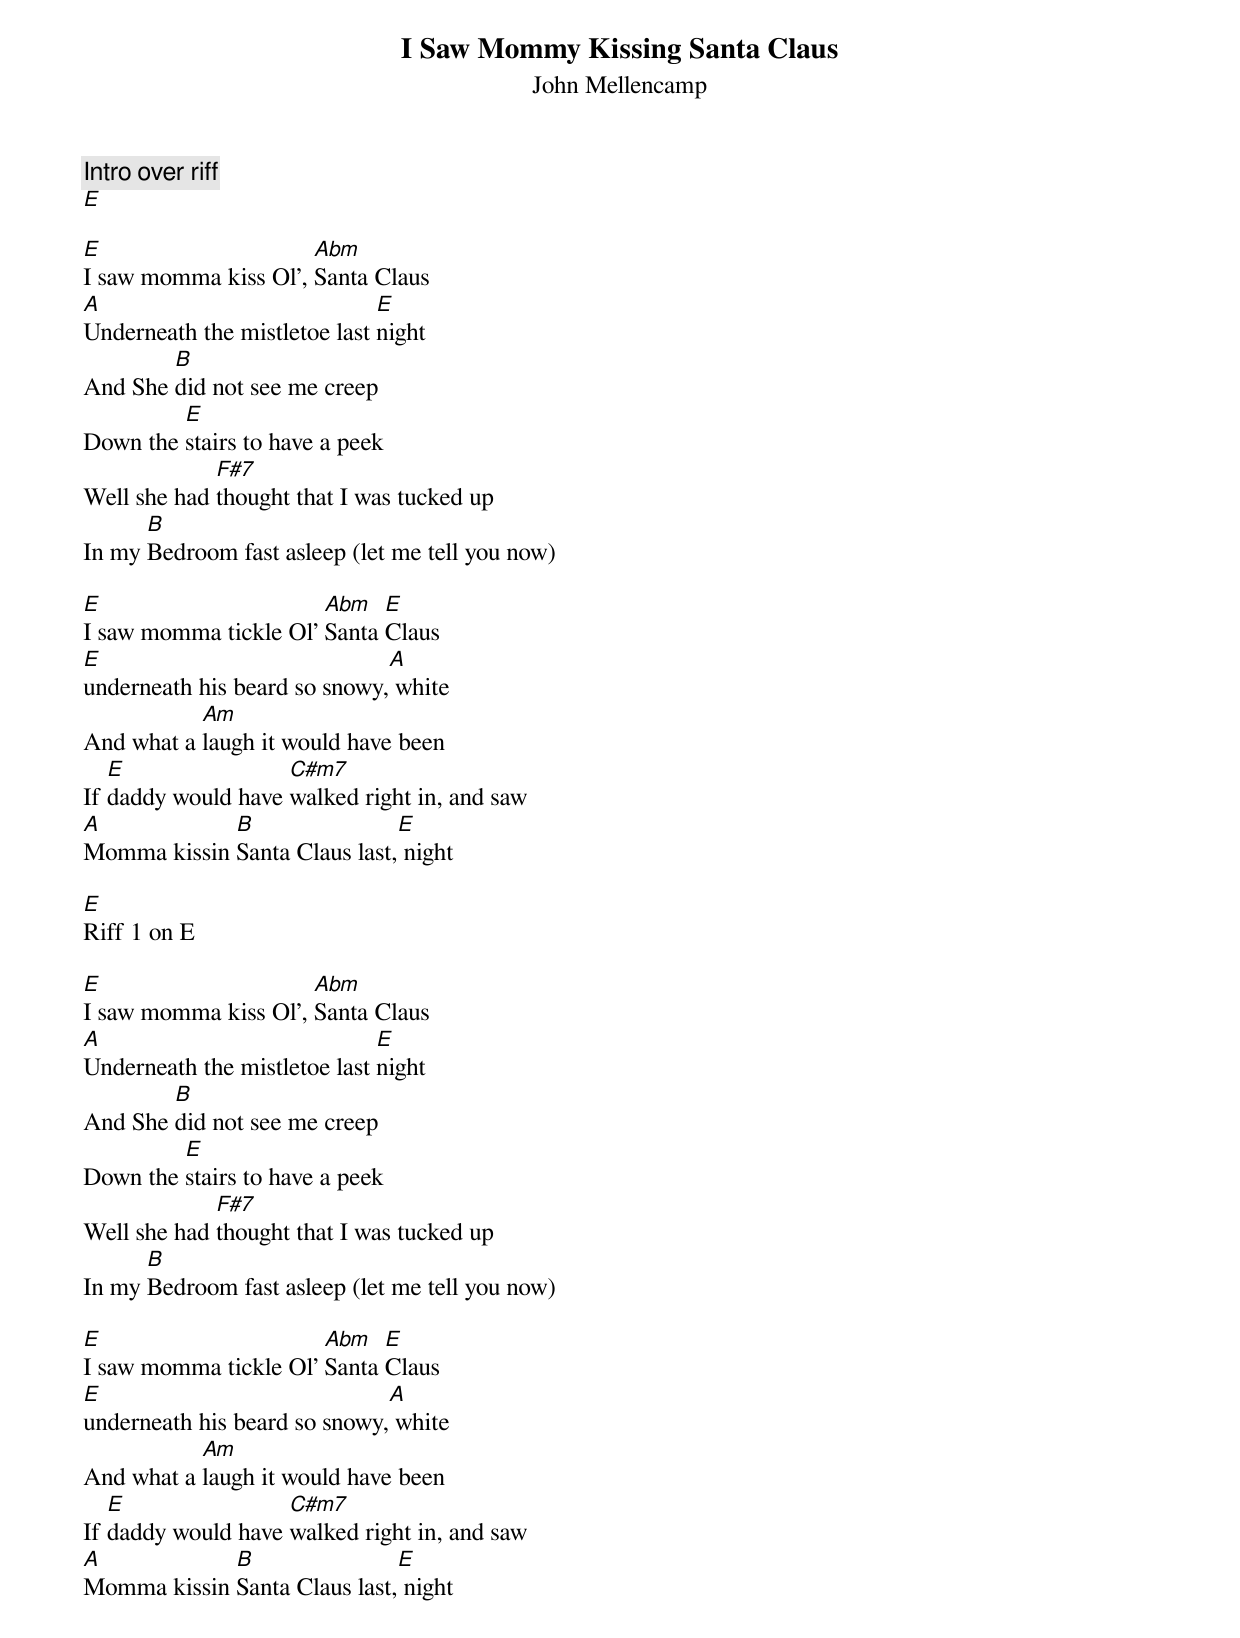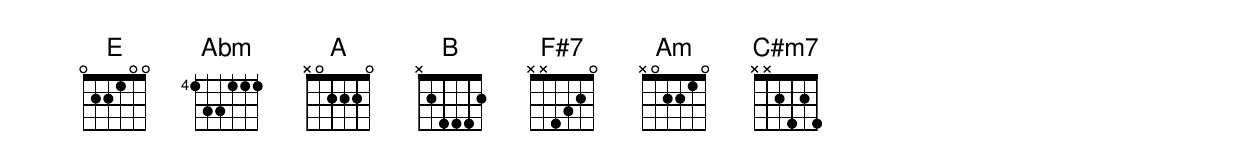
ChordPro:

{title: I Saw Mommy Kissing Santa Claus}
{subtitle: John Mellencamp}

{c:Intro over riff}
[E]

[E]I saw momma kiss Ol', [Abm]Santa Claus
[A]Underneath the mistletoe last [E]night
And She [B]did not see me creep
Down the [E]stairs to have a peek
Well she had [F#7]thought that I was tucked up
In my [B]Bedroom fast asleep (let me tell you now)

[E]I saw momma tickle Ol' [Abm]Santa [E]Claus
[E]underneath his beard so snowy,[A] white
And what a [Am]laugh it would have been
If [E]daddy would have [C#m7]walked right in, and saw
[A]Momma kissin [B]Santa Claus last,[E] night

[E]Riff 1 on E

[E]I saw momma kiss Ol', [Abm]Santa Claus
[A]Underneath the mistletoe last [E]night
And She [B]did not see me creep
Down the [E]stairs to have a peek
Well she had [F#7]thought that I was tucked up
In my [B]Bedroom fast asleep (let me tell you now)

[E]I saw momma tickle Ol' [Abm]Santa [E]Claus
[E]underneath his beard so snowy,[A] white
And what a [Am]laugh it would have been
If [E]daddy would have [C#m7]walked right in, and saw
[A]Momma kissin [B]Santa Claus last,[E] night
